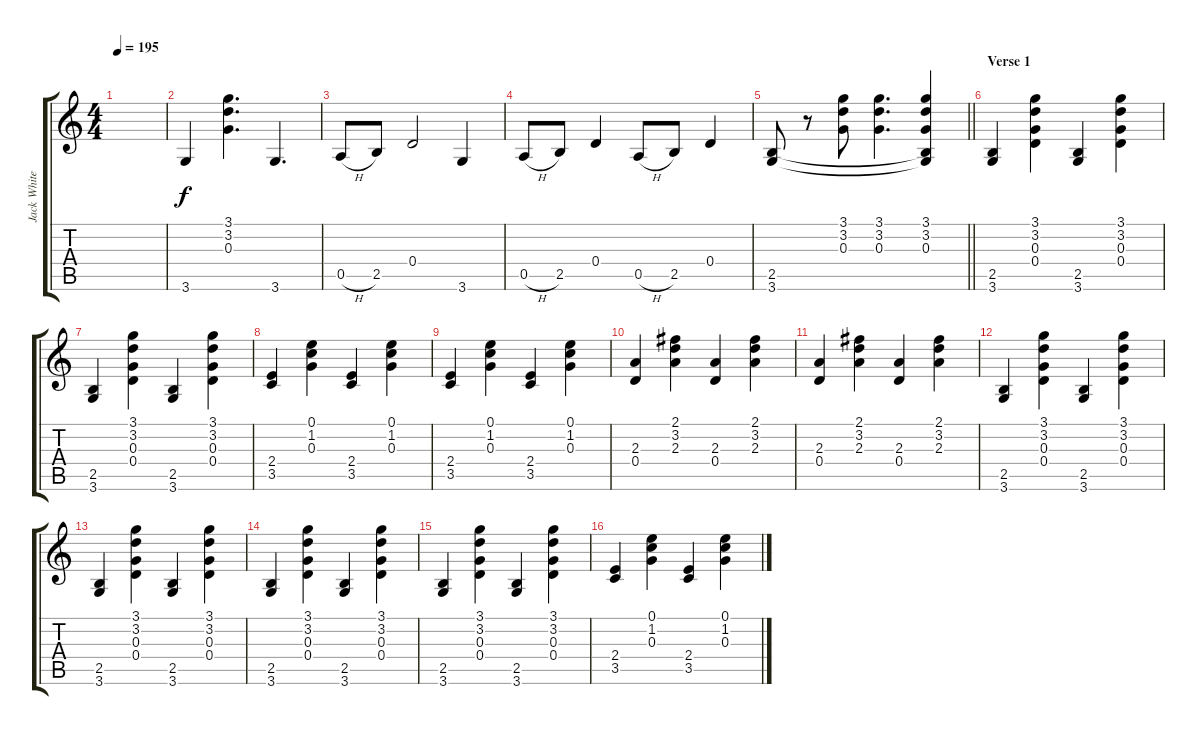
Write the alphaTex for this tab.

\track ("Jack White" "Jack White") {instrument acousticguitarsteel}
\staff {score tabs}
\tuning (E4 B3 G3 D3 A2 E2) {hide}
\ts (4 4)
\tempo 195
\clef g2
\ks c
|
3.6.4 (3.1 3.2 0.3).4{d} 3.6.4{d} |
0.5{h}.8 2.5.8 0.4.2 3.6.4 |
0.5{h}.8 2.5.8 0.4.4 0.5{h}.8 2.5.8 0.4.4 |
\barLineRight lightlight
(2.5 3.6).8 r.8 (3.1 3.2 0.3).8 (3.1 3.2 0.3).4{d} (3.1 3.2 0.3 2.5{t} 3.6{t}).4 |
\section ("" "Verse 1")
(2.5 3.6).4 (3.1 3.2 0.3 0.4).4 (2.5 3.6).4 (3.1 3.2 0.3 0.4).4 |
(2.5 3.6).4 (3.1 3.2 0.3 0.4).4 (2.5 3.6).4 (3.1 3.2 0.3 0.4).4 |
(2.4 3.5).4 (0.1 1.2 0.3).4 (2.4 3.5).4 (0.1 1.2 0.3).4 |
(2.4 3.5).4 (0.1 1.2 0.3).4 (2.4 3.5).4 (0.1 1.2 0.3).4 |
(2.3 0.4).4 (2.1 3.2 2.3).4 (2.3 0.4).4 (2.1 3.2 2.3).4 |
(2.3 0.4).4 (2.1 3.2 2.3).4 (2.3 0.4).4 (2.1 3.2 2.3).4 |
(2.5 3.6).4 (3.1 3.2 0.3 0.4).4 (2.5 3.6).4 (3.1 3.2 0.3 0.4).4 |
(2.5 3.6).4 (3.1 3.2 0.3 0.4).4 (2.5 3.6).4 (3.1 3.2 0.3 0.4).4 |
(2.5 3.6).4 (3.1 3.2 0.3 0.4).4 (2.5 3.6).4 (3.1 3.2 0.3 0.4).4 |
(2.5 3.6).4 (3.1 3.2 0.3 0.4).4 (2.5 3.6).4 (3.1 3.2 0.3 0.4).4 |
(2.4 3.5).4 (0.1 1.2 0.3).4 (2.4 3.5).4 (0.1 1.2 0.3).4
